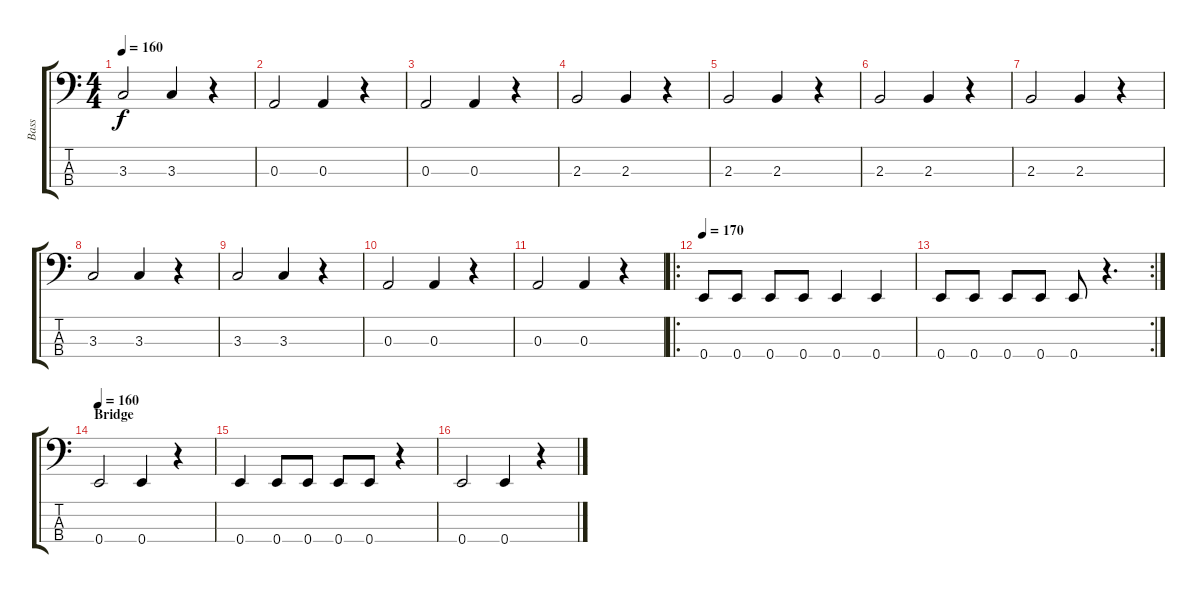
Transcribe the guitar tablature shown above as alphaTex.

\track ("Bass" "Bass") {instrument electricbassfinger}
\staff {score tabs}
\tuning (G2 D2 A1 E1) {hide}
\ts (4 4)
\tempo 160
\clef f4
\ks c
3.3.2{dy f} 3.3.4 r.4 |
0.3.2 0.3.4 r.4 |
0.3.2 0.3.4 r.4 |
2.3.2 2.3.4 r.4 |
2.3.2 2.3.4 r.4 |
\section ("" "")
2.3.2 2.3.4 r.4 |
2.3.2 2.3.4 r.4 |
3.3.2 3.3.4 r.4 |
3.3.2 3.3.4 r.4 |
0.3.2 0.3.4 r.4 |
0.3.2 0.3.4 r.4 |
\ro
\tempo 170
0.4.8 0.4.8 0.4.8 0.4.8 0.4.4 0.4.4 |
\rc 2
0.4.8 0.4.8 0.4.8 0.4.8 0.4.8 r.4{d} |
\section ("" "Bridge")
\tempo 160
0.4.2 0.4.4 r.4 |
0.4.4 0.4.8 0.4.8 0.4.8 0.4.8 r.4 |
0.4.2 0.4.4 r.4
